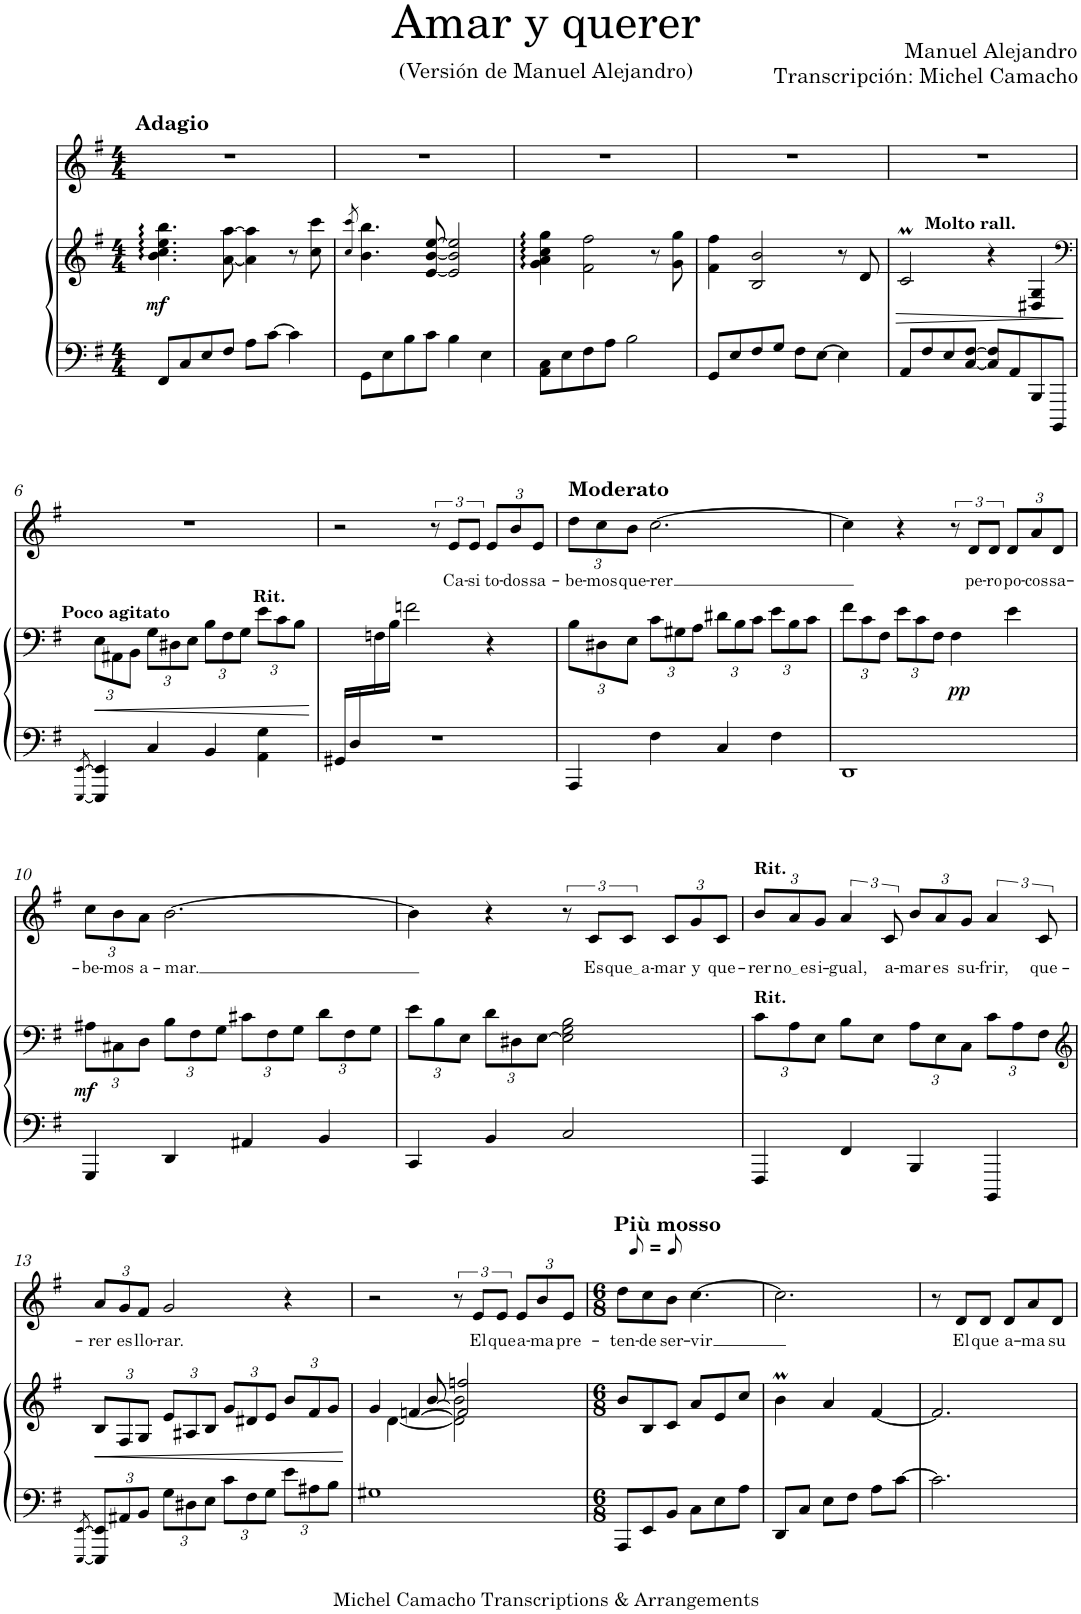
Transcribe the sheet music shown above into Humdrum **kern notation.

**kern	**kern	**dynam	**kern	**text
*part2	*part2	*part2	*part1	*part1
*staff3	*staff2	*staff2/3	*staff1	*staff1
*I"Piano	*	*	*I"Voice	*
*I'Pno	*	*	*	*
*clefF4	*clefG2	*	*clefG2	*
*k[f#]	*k[f#]	*	*k[f#]	*
*M4/4	*M4/4	*	*M4/4	*
=1	=1	=1	=1	=1
!	!	!	!LO:TX:a:B:t=Adagio	!
!	!	!LO:DY:b	!	!
8FF#/L	4.b\ 4.cc\ 4.ee\ 4.bb\	mf	1r	.
8C/	.	.	.	.
8E/	.	.	.	.
8F#/J	[8a\ [8aa\	.	.	.
8A\L	4a\] 4aa\]	.	.	.
[8c\J	.	.	.	.
4c\]	8r	.	.	.
.	8cc\ 8ccc\	.	.	.
=2	=2	=2	=2	=2
.	8qcc/ 8qccc/	.	.	.
8GG\L	4.b\ 4.bb\	.	1r	.
8E\	.	.	.	.
8B\	.	.	.	.
8c\J	[8e/ [8b/ [8ee/	.	.	.
4B\	2e/] 2b/] 2ee/]	.	.	.
4E\	.	.	.	.
=3	=3	=3	=3	=3
8AA\ 8C\L	4g\ 4a\ 4cc\ 4gg\	.	1r	.
8E\	.	.	.	.
8F#\	2f#\ 2ff#\	.	.	.
8A\J	.	.	.	.
2B\	.	.	.	.
.	8r	.	.	.
.	8g\ 8gg\	.	.	.
=4	=4	=4	=4	=4
8GG/L	4f#\ 4ff#\	.	1r	.
8E/	.	.	.	.
8F#/	2B/ 2b/	.	.	.
8G/J	.	.	.	.
8F#\L	.	.	.	.
[8E\J	.	.	.	.
4E\]	8r	.	.	.
.	8d/	.	.	.
=5	=5	=5	=5	=5
!	!LO:TX:a:B:t=Molto rall.	!	!	!
!	!	!LO:HP:b	!	!
8AA/L	2cM/	>	1r	.
8F#/	.	.	.	.
8E/	.	.	.	.
[8C/ [8F#/J	.	.	.	.
8C/] 8F#/]L	4r	.	.	.
8AA/	.	.	.	.
8BBB/	4D#X/ 4G/	.	.	.
8BBBB/J	.	.	.	.
.	.	]	.	.
!!LO:LB:g=z
=6	=6	=6	=6	=6
[8qEEE/ [8qEE/	.	.	.	.
*	*clefF4	*	*	*
*	*Xbrackettup	*	*	*
!	!LO:TX:a:B:t=Poco agitato	!	!	!
!	!	!LO:HP:b	!	!
4EEE/] 4EE/]	12E\L	<	1r	.
.	12AA#X\	.	.	.
.	12BB\J	.	.	.
4C/	12G\L	.	.	.
.	12D#X\	.	.	.
.	12E\J	.	.	.
4BB/	12B\L	.	.	.
.	12F#\	.	.	.
.	12G\J	.	.	.
!	!LO:TX:a:B:t=Rit.	!	!	!
4AA\ 4G\	12e\L	.	.	.
.	12c\	.	.	.
.	12B\J	.	.	.
.	.	[	.	.
=7	=7	=7	=7	=7
*^	*	*	*	*
16GG#X/LL	1r	8ryy	.	2r	.
16D/	.	.	.	.	.
2..ryy	.	16Fn\	.	.	.
.	.	16B\JJ	.	.	.
.	.	2fn\	.	.	.
.	.	.	.	12r	.
!	!	!	!	!	!LO:LY:b
.	.	.	.	12e/L	Ca-
!	!	!	!	!	!LO:LY:b
.	.	.	.	12e/J	-si
*	*	*	*	*Xbrackettup	*
!	!	!	!	!	!LO:LY:b
.	.	4r	.	12e/L	to-
!	!	!	!	!	!LO:LY:b
.	.	.	.	12b/	-dos
!	!	!	!	!	!LO:LY:b
.	.	.	.	12e/J	sa-
*v	*v	*	*	*	*
=8	=8	=8	=8	=8
!	!	!	!LO:TX:a:B:t=Moderato	!
!	!	!	!	!LO:LY:b
4AAA/	12B\L	.	12dd\L	-be-
!	!	!	!	!LO:LY:b
.	12D#X\	.	12cc\	-mos
!	!	!	!	!LO:LY:b
.	12E\J	.	12b\J	que-
!	!	!	!	!LO:LY:b
4F#\	12c\L	.	[2.cc\	-rer
.	12G#X\	.	.	.
.	12A\J	.	.	.
4C/	12d#X\L	.	.	.
.	12B\	.	.	.
.	12c\J	.	.	.
4F#\	12e\L	.	.	.
.	12B\	.	.	.
.	12c\J	.	.	.
=9	=9	=9	=9	=9
1DD	12f#\L	.	4cc\]	.
.	12c\	.	.	.
.	12F#\J	.	.	.
.	12e\L	.	4r	.
.	12c\	.	.	.
.	12F#\J	.	.	.
*	*	*	*brackettup	*
!	!	!LO:DY:b	!	!
.	4F#\	pp	12r	.
!	!	!	!	!LO:LY:b
.	.	.	12d/L	pe-
!	!	!	!	!LO:LY:b
.	.	.	12d/J	-ro
*	*	*	*Xbrackettup	*
!	!	!	!	!LO:LY:b
.	4e\	.	12d/L	po-
!	!	!	!	!LO:LY:b
.	.	.	12a/	-cos
!	!	!	!	!LO:LY:b
.	.	.	12d/J	sa-
!!LO:LB:g=z
=10	=10	=10	=10	=10
!	!	!LO:DY:b	!	!LO:LY:b
4GGG/	12A#X\L	mf	12cc\L	-be-
!	!	!	!	!LO:LY:b
.	12C#X\	.	12b\	-mos
!	!	!	!	!LO:LY:b
.	12D\J	.	12a\J	a-
!	!	!	!	!LO:LY:b
4DD/	12B\L	.	[2.b\	-mar.
.	12F#\	.	.	.
.	12G\J	.	.	.
4AA#X/	12c#X\L	.	.	.
.	12F#\	.	.	.
.	12G\J	.	.	.
4BB/	12d\L	.	.	.
.	12F#\	.	.	.
.	12G\J	.	.	.
=11	=11	=11	=11	=11
4CC/	12e\L	.	4b\]	.
.	12B\	.	.	.
.	12E\J	.	.	.
4BB/	12d\L	.	4r	.
.	12D#X\	.	.	.
.	[12E\J	.	.	.
*	*	*	*brackettup	*
2C/	2E\] 2G\ 2B\	.	12r	.
!	!	!	!	!LO:LY:b
.	.	.	12c/L	Es
!	!	!	!	!LO:LY:b
.	.	.	12c/J	que a
*	*	*	*Xbrackettup	*
!	!	!	!	!LO:LY:b
.	.	.	12c/L	-mar
!	!	!	!	!LO:LY:b
.	.	.	12g/	y
!	!	!	!	!LO:LY:b
.	.	.	12c/J	que-
=12	=12	=12	=12	=12
!	!	!	!LO:TX:a:B:t=Rit.	!
!	!LO:TX:a:B:t=Rit.	!	!	!
!	!	!	!	!LO:LY:b
4FFF#/	12c\L	.	12b/L	-rer
!	!	!	!	!LO:LY:b
.	12A\	.	12a/	no es
!	!	!	!	!LO:LY:b
.	12E\J	.	12g/J	i-
*	*	*	*brackettup	*
!	!	!	!	!LO:LY:b
4FF#/	8B\L	.	6a/	-gual,
.	8E\J	.	.	.
!	!	!	!	!LO:LY:b
.	.	.	12c/	a-
*	*	*	*Xbrackettup	*
!	!	!	!	!LO:LY:b
4BBB/	12A\L	.	12b/L	-mar
!	!	!	!	!LO:LY:b
.	12E\	.	12a/	es
!	!	!	!	!LO:LY:b
.	12C\J	.	12g/J	su-
*	*	*	*brackettup	*
!	!	!	!	!LO:LY:b
4BBBB/	12c\L	.	6a/	-frir,
.	12A\	.	.	.
!	!	!	!	!LO:LY:b
.	12F#\J	.	12c/	que-
!!LO:LB:g=z
=13	=13	=13	=13	=13
[8qEEE/ [8qEE/	.	.	.	.
*	*clefG2	*	*	*
*Xbrackettup	*	*	*	*
!	!	!LO:HP:b	!	!
*	*	*	*Xbrackettup	*
!	!	!	!	!LO:LY:b
12EEE/] 12EE/]L	12B/L	<	12a/L	-rer
!	!	!	!	!LO:LY:b
12AA#X/	12F#/	.	12g/	es
!	!	!	!	!LO:LY:b
12BB/J	12G/J	.	12f#/J	llo-
!	!	!	!	!LO:LY:b
12G\L	12e/L	.	2g/	-rar.
12D#X\	12A#X/	.	.	.
12E\J	12B/J	.	.	.
12c\L	12g/L	.	.	.
12F#\	12d#X/	.	.	.
12G\J	12e/J	.	.	.
12e\L	12b/L	.	4r	.
12A#X\	12f#/	.	.	.
12B\J	12g/J	.	.	.
.	.	[	.	.
=14	=14	=14	=14	=14
*	*^	*	*	*
1G#X	4g/	8ryy	.	2r	.
.	.	[4d\	.	.	.
.	[4fn/	.	.	.	.
.	.	[8b/	.	.	.
*	*	*	*	*brackettup	*
.	2f/] 2ffn/	2d\] 2b\]	.	12r	.
!	!	!	!	!	!LO:LY:b
.	.	.	.	12e/L	El
!	!	!	!	!	!LO:LY:b
.	.	.	.	12e/J	que
*	*	*	*	*Xbrackettup	*
!	!	!	!	!	!LO:LY:b
.	.	.	.	12e/L	a-
!	!	!	!	!	!LO:LY:b
.	.	.	.	12b/	-ma
!	!	!	!	!	!LO:LY:b
.	.	.	.	12e/J	pre-
*	*v	*v	*	*	*
=15	=15	=15	=15	=15
*M6/8	*M6/8	*	*M6/8	*
!	!	!	!LO:TX:a:B:t=Più mosso	!
!	!	!	!	!LO:LY:b
8AAA/L	8b/L	.	8dd\L	-ten-
!	!	!	!	!LO:LY:b
8EE/	8B/	.	8cc\	-de
!	!	!	!	!LO:LY:b
8BB/J	8c/J	.	8b\J	ser-
!	!	!	!	!LO:LY:b
8C\L	8a/L	.	[4.cc\	-vir
8E\	8e/	.	.	.
8A\J	8cc/J	.	.	.
=16	=16	=16	=16	=16
8DD/L	4bm\	.	2.cc\]	.
8C/J	.	.	.	.
8E\L	4a/	.	.	.
8F#\J	.	.	.	.
8A\L	[4f#/	.	.	.
[8c\J	.	.	.	.
=17	=17	=17	=17	=17
2.c\]	2.f#/]	.	8r	.
!	!	!	!	!LO:LY:b
.	.	.	8d/L	El
!	!	!	!	!LO:LY:b
.	.	.	8d/J	que
!	!	!	!	!LO:LY:b
.	.	.	8d/L	a-
!	!	!	!	!LO:LY:b
.	.	.	8a/	-ma
!	!	!	!	!LO:LY:b
.	.	.	8d/J	su
=	=	=	=	=
*-	*-	*-	*-	*-
